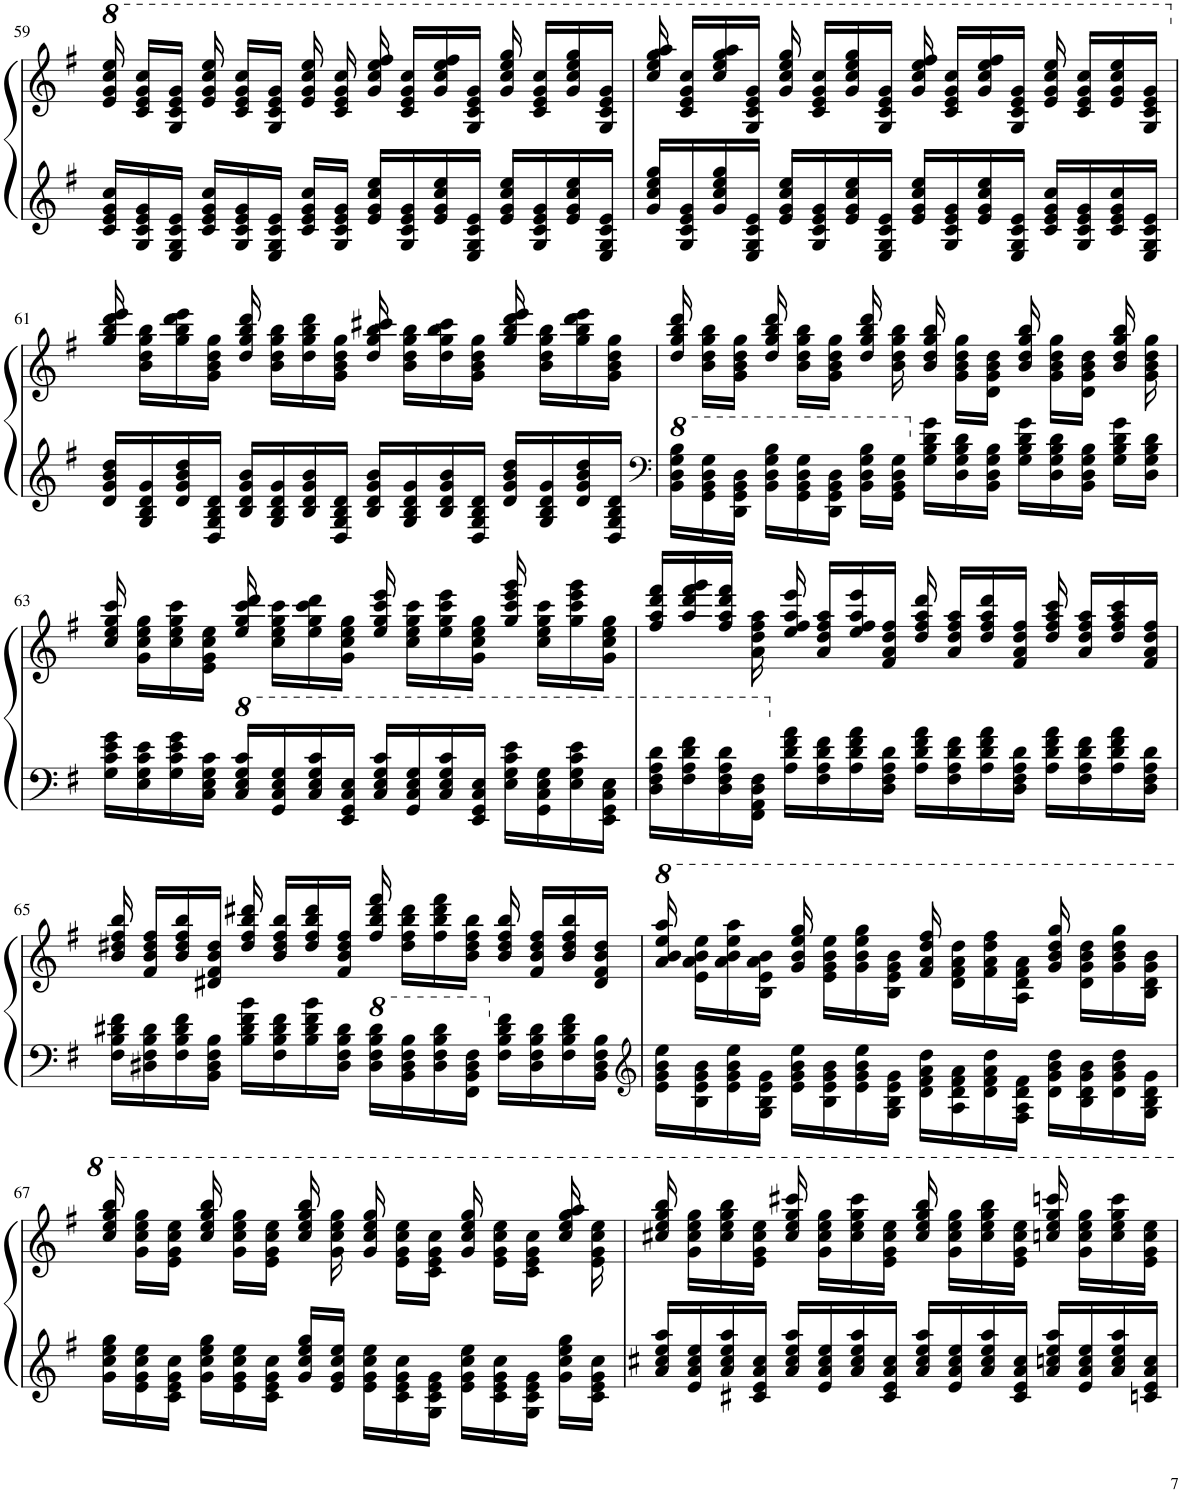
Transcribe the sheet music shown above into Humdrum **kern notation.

**kern	**kern
*part1	*part1
*staff2	*staff1
*I"Piano	*
*I'Pno.	*
!!LO:PB:g=z
*clefG2	*clefG2
*k[f#]	*k[f#]
*M4/4	*M4/4
*	*8va
=59	=59
16c/ 16e/ 16g/ 16cc/LL	16ee/ 16gg/ 16ccc/ 16eee/
16G/ 16c/ 16e/ 16g/	16cc/ 16ee/ 16gg/ 16ccc/LL
16E/ 16G/ 16c/ 16e/JJ	16g/ 16cc/ 16ee/ 16gg/JJ
16c/ 16e/ 16g/ 16cc/LL	16ee/ 16gg/ 16ccc/ 16eee/
16G/ 16c/ 16e/ 16g/	16cc/ 16ee/ 16gg/ 16ccc/LL
16E/ 16G/ 16c/ 16e/JJ	16g/ 16cc/ 16ee/ 16gg/JJ
16c/ 16e/ 16g/ 16cc/LL	16ee/ 16gg/ 16ccc/ 16eee/
16G/ 16c/ 16e/ 16g/JJ	16cc/ 16ee/ 16gg/ 16ccc/
16e/ 16g/ 16cc/ 16ee/LL	16gg/ 16ccc/ 16eee/ 16fff#/
16G/ 16c/ 16e/ 16g/	16cc/ 16ee/ 16gg/ 16ccc/LL
16e/ 16g/ 16cc/ 16ee/	16gg/ 16ccc/ 16eee/ 16fff#/
16E/ 16G/ 16c/ 16e/JJ	16g/ 16cc/ 16ee/ 16gg/JJ
16e/ 16g/ 16cc/ 16ee/LL	16gg/ 16ccc/ 16eee/ 16ggg/
16G/ 16c/ 16e/ 16g/	16cc/ 16ee/ 16gg/ 16ccc/LL
16e/ 16g/ 16cc/ 16ee/	16gg/ 16ccc/ 16eee/ 16ggg/
16E/ 16G/ 16c/ 16e/JJ	16g/ 16cc/ 16ee/ 16gg/JJ
=60	=60
16g/ 16cc/ 16ee/ 16gg/LL	16ccc/ 16eee/ 16ggg/ 16aaa/
16G/ 16c/ 16e/ 16g/	16cc/ 16ee/ 16gg/ 16ccc/LL
16g/ 16cc/ 16ee/ 16gg/	16ccc/ 16eee/ 16ggg/ 16aaa/
16E/ 16G/ 16c/ 16e/JJ	16g/ 16cc/ 16ee/ 16gg/JJ
16e/ 16g/ 16cc/ 16ee/LL	16gg/ 16ccc/ 16eee/ 16ggg/
16G/ 16c/ 16e/ 16g/	16cc/ 16ee/ 16gg/ 16ccc/LL
16e/ 16g/ 16cc/ 16ee/	16gg/ 16ccc/ 16eee/ 16ggg/
16E/ 16G/ 16c/ 16e/JJ	16g/ 16cc/ 16ee/ 16gg/JJ
16e/ 16g/ 16cc/ 16ee/LL	16gg/ 16ccc/ 16eee/ 16fff#/
16G/ 16c/ 16e/ 16g/	16cc/ 16ee/ 16gg/ 16ccc/LL
16e/ 16g/ 16cc/ 16ee/	16gg/ 16ccc/ 16eee/ 16fff#/
16E/ 16G/ 16c/ 16e/JJ	16g/ 16cc/ 16ee/ 16gg/JJ
16c/ 16e/ 16g/ 16cc/LL	16ee/ 16gg/ 16ccc/ 16eee/
16G/ 16c/ 16e/ 16g/	16cc/ 16ee/ 16gg/ 16ccc/LL
16c/ 16e/ 16g/ 16cc/	16ee/ 16gg/ 16ccc/ 16eee/
16E/ 16G/ 16c/ 16e/JJ	16g/ 16cc/ 16ee/ 16gg/JJ
!!LO:LB:g=z
=61	=61
*	*X8va
16d/ 16g/ 16b/ 16dd/LL	16gg/ 16bb/ 16ddd/ 16eee/
16G/ 16B/ 16d/ 16g/	16b\ 16dd\ 16gg\ 16bb\LL
16d/ 16g/ 16b/ 16dd/	16gg\ 16bb\ 16ddd\ 16eee\
16D/ 16G/ 16B/ 16d/JJ	16g\ 16b\ 16dd\ 16gg\JJ
16B/ 16d/ 16g/ 16b/LL	16dd/ 16gg/ 16bb/ 16ddd/
16G/ 16B/ 16d/ 16g/	16b\ 16dd\ 16gg\ 16bb\LL
16B/ 16d/ 16g/ 16b/	16dd\ 16gg\ 16bb\ 16ddd\
16D/ 16G/ 16B/ 16d/JJ	16g\ 16b\ 16dd\ 16gg\JJ
16B/ 16d/ 16g/ 16b/LL	16dd/ 16gg/ 16bb/ 16ccc#X/
16G/ 16B/ 16d/ 16g/	16b\ 16dd\ 16gg\ 16bb\LL
16B/ 16d/ 16g/ 16b/	16dd\ 16gg\ 16bb\ 16ccc#\
16D/ 16G/ 16B/ 16d/JJ	16g\ 16b\ 16dd\ 16gg\JJ
16d/ 16g/ 16b/ 16dd/LL	16gg/ 16bb/ 16ddd/ 16eee/
16G/ 16B/ 16d/ 16g/	16b\ 16dd\ 16gg\ 16bb\LL
16d/ 16g/ 16b/ 16dd/	16gg\ 16bb\ 16ddd\ 16eee\
16D/ 16G/ 16B/ 16d/JJ	16g\ 16b\ 16dd\ 16gg\JJ
=62	=62
*clefF4	*
*8va	*
16B\ 16d\ 16g\ 16b\LL	16dd/ 16gg/ 16bb/ 16ddd/
16G\ 16B\ 16d\ 16g\	16b\ 16dd\ 16gg\ 16bb\LL
16D\ 16G\ 16B\ 16d\JJ	16g\ 16b\ 16dd\ 16gg\JJ
16B\ 16d\ 16g\ 16b\LL	16dd/ 16gg/ 16bb/ 16ddd/
16G\ 16B\ 16d\ 16g\	16b\ 16dd\ 16gg\ 16bb\LL
16D\ 16G\ 16B\ 16d\JJ	16g\ 16b\ 16dd\ 16gg\JJ
16B\ 16d\ 16g\ 16b\LL	16dd/ 16gg/ 16bb/ 16ddd/
16G\ 16B\ 16d\ 16g\JJ	16b\ 16dd\ 16gg\ 16bb\
*X8va	*
16G\ 16B\ 16d\ 16g\LL	16b/ 16dd/ 16gg/ 16bb/
16D\ 16G\ 16B\ 16d\	16g\ 16b\ 16dd\ 16gg\LL
16BB\ 16D\ 16G\ 16B\JJ	16d\ 16g\ 16b\ 16dd\JJ
16G\ 16B\ 16d\ 16g\LL	16b/ 16dd/ 16gg/ 16bb/
16D\ 16G\ 16B\ 16d\	16g\ 16b\ 16dd\ 16gg\LL
16BB\ 16D\ 16G\ 16B\JJ	16d\ 16g\ 16b\ 16dd\JJ
16G\ 16B\ 16d\ 16g\LL	16b/ 16dd/ 16gg/ 16bb/
16D\ 16G\ 16B\ 16d\JJ	16g\ 16b\ 16dd\ 16gg\
!!LO:LB:g=z
=63	=63
16G\ 16c\ 16e\ 16g\LL	16cc/ 16ee/ 16gg/ 16ccc/
16E\ 16G\ 16c\ 16e\	16g\ 16cc\ 16ee\ 16gg\LL
16G\ 16c\ 16e\ 16g\	16cc\ 16ee\ 16gg\ 16ccc\
16C\ 16E\ 16G\ 16c\JJ	16e\ 16g\ 16cc\ 16ee\JJ
*8va	*
16c/ 16e/ 16g/ 16cc/LL	16ee/ 16gg/ 16ccc/ 16ddd/
16G/ 16c/ 16e/ 16g/	16cc\ 16ee\ 16gg\ 16ccc\LL
16c/ 16e/ 16g/ 16cc/	16ee\ 16gg\ 16ccc\ 16ddd\
16E/ 16G/ 16c/ 16e/JJ	16g\ 16cc\ 16ee\ 16gg\JJ
16c/ 16e/ 16g/ 16cc/LL	16ee/ 16gg/ 16ccc/ 16eee/
16G/ 16c/ 16e/ 16g/	16cc\ 16ee\ 16gg\ 16ccc\LL
16c/ 16e/ 16g/ 16cc/	16ee\ 16gg\ 16ccc\ 16eee\
16E/ 16G/ 16c/ 16e/JJ	16g\ 16cc\ 16ee\ 16gg\JJ
16e\ 16g\ 16cc\ 16ee\LL	16gg/ 16ccc/ 16eee/ 16ggg/
16G\ 16c\ 16e\ 16g\	16cc\ 16ee\ 16gg\ 16ccc\LL
16e\ 16g\ 16cc\ 16ee\	16gg\ 16ccc\ 16eee\ 16ggg\
16E\ 16G\ 16c\ 16e\JJ	16g\ 16cc\ 16ee\ 16gg\JJ
=64	=64
16d\ 16f#\ 16a\ 16dd\LL	16ff#/ 16aa/ 16ddd/ 16fff#/LL
16f#\ 16a\ 16dd\ 16ff#\	16aa/ 16ddd/ 16fff#/ 16ggg/
16d\ 16f#\ 16a\ 16dd\	16ff#/ 16aa/ 16ddd/ 16fff#/JJ
16F#\ 16A\ 16d\ 16f#\JJ	16a\ 16dd\ 16ff#\ 16aa\
*X8va	*
16A\ 16d\ 16f#\ 16a\LL	16ee/ 16ff#/ 16aa/ 16eee/
16F#\ 16A\ 16d\ 16f#\	16a/ 16dd/ 16ff#/ 16aa/LL
16A\ 16d\ 16f#\ 16a\	16ee/ 16ff#/ 16aa/ 16eee/
16D\ 16F#\ 16A\ 16d\JJ	16f#/ 16a/ 16dd/ 16ff#/JJ
16A\ 16d\ 16f#\ 16a\LL	16dd/ 16ff#/ 16aa/ 16ddd/
16F#\ 16A\ 16d\ 16f#\	16a/ 16dd/ 16ff#/ 16aa/LL
16A\ 16d\ 16f#\ 16a\	16dd/ 16ff#/ 16aa/ 16ddd/
16D\ 16F#\ 16A\ 16d\JJ	16f#/ 16a/ 16dd/ 16ff#/JJ
16A\ 16d\ 16f#\ 16a\LL	16dd/ 16ff#/ 16aa/ 16ccc/
16F#\ 16A\ 16d\ 16f#\	16a/ 16dd/ 16ff#/ 16aa/LL
16A\ 16d\ 16f#\ 16a\	16dd/ 16ff#/ 16aa/ 16ccc/
16D\ 16F#\ 16A\ 16d\JJ	16f#/ 16a/ 16dd/ 16ff#/JJ
!!LO:LB:g=z
=65	=65
16F#\ 16B\ 16d#X\ 16f#\LL	16b/ 16dd#X/ 16ff#/ 16bb/
16D#X\ 16F#\ 16B\ 16d#\	16f#/ 16b/ 16dd#/ 16ff#/LL
16F#\ 16B\ 16d#\ 16f#\	16b/ 16dd#/ 16ff#/ 16bb/
16BB\ 16D#\ 16F#\ 16B\JJ	16d#X/ 16f#/ 16b/ 16dd#/JJ
16B\ 16d#\ 16f#\ 16b\LL	16dd#/ 16ff#/ 16bb/ 16ddd#X/
16F#\ 16B\ 16d#\ 16f#\	16b/ 16dd#/ 16ff#/ 16bb/LL
16B\ 16d#\ 16f#\ 16b\	16dd#/ 16ff#/ 16bb/ 16ddd#/
16D#\ 16F#\ 16B\ 16d#\JJ	16f#/ 16b/ 16dd#/ 16ff#/JJ
*8va	*
16d#\ 16f#\ 16b\ 16dd#\LL	16ff#/ 16bb/ 16ddd#/ 16fff#/
16B\ 16d#\ 16f#\ 16b\	16dd#\ 16ff#\ 16bb\ 16ddd#\LL
16d#\ 16f#\ 16b\ 16dd#\	16ff#\ 16bb\ 16ddd#\ 16fff#\
16F#\ 16B\ 16d#\ 16f#\JJ	16b\ 16dd#\ 16ff#\ 16bb\JJ
*X8va	*
16F#\ 16B\ 16d#\ 16f#\LL	16b/ 16dd#/ 16ff#/ 16bb/
16D#\ 16F#\ 16B\ 16d#\	16f#/ 16b/ 16dd#/ 16ff#/LL
16F#\ 16B\ 16d#\ 16f#\	16b/ 16dd#/ 16ff#/ 16bb/
16BB\ 16D#\ 16F#\ 16B\JJ	16d#/ 16f#/ 16b/ 16dd#/JJ
=66	=66
*clefG2	*
16e\ 16g\ 16b\ 16ee\LL	16aa/ 16bb/ 16eee/ 16aaa/
16B\ 16e\ 16g\ 16b\	16ee\ 16aa\ 16bb\ 16eee\LL
16e\ 16g\ 16b\ 16ee\	16aa\ 16bb\ 16eee\ 16aaa\
16G\ 16B\ 16e\ 16g\JJ	16b\ 16ee\ 16aa\ 16bb\JJ
16e\ 16g\ 16b\ 16ee\LL	16gg/ 16bb/ 16eee/ 16ggg/
16B\ 16e\ 16g\ 16b\	16ee\ 16gg\ 16bb\ 16eee\LL
16e\ 16g\ 16b\ 16ee\	16gg\ 16bb\ 16eee\ 16ggg\
16G\ 16B\ 16e\ 16g\JJ	16b\ 16ee\ 16gg\ 16bb\JJ
16d\ 16f#\ 16a\ 16dd\LL	16ff#/ 16aa/ 16ddd/ 16fff#/
16A\ 16d\ 16f#\ 16a\	16dd\ 16ff#\ 16aa\ 16ddd\LL
16d\ 16f#\ 16a\ 16dd\	16ff#\ 16aa\ 16ddd\ 16fff#\
16F#\ 16A\ 16d\ 16f#\JJ	16a\ 16dd\ 16ff#\ 16aa\JJ
16d\ 16g\ 16b\ 16dd\LL	16gg/ 16bb/ 16ddd/ 16ggg/
16B\ 16d\ 16g\ 16b\	16dd\ 16gg\ 16bb\ 16ddd\LL
16d\ 16g\ 16b\ 16dd\	16gg\ 16bb\ 16ddd\ 16ggg\
16G\ 16B\ 16d\ 16g\JJ	16b\ 16dd\ 16gg\ 16bb\JJ
!!LO:LB:g=z
=67	=67
16g\ 16cc\ 16ee\ 16gg\LL	16ccc/ 16eee/ 16ggg/ 16bbb/
16e\ 16g\ 16cc\ 16ee\	16gg\ 16ccc\ 16eee\ 16ggg\LL
16c\ 16e\ 16g\ 16cc\JJ	16ee\ 16gg\ 16ccc\ 16eee\JJ
16g\ 16cc\ 16ee\ 16gg\LL	16ccc/ 16eee/ 16ggg/ 16bbb/
16e\ 16g\ 16cc\ 16ee\	16gg\ 16ccc\ 16eee\ 16ggg\LL
16c\ 16e\ 16g\ 16cc\JJ	16ee\ 16gg\ 16ccc\ 16eee\JJ
16g/ 16cc/ 16ee/ 16gg/LL	16ccc/ 16eee/ 16ggg/ 16bbb/
16e/ 16g/ 16cc/ 16ee/JJ	16gg\ 16ccc\ 16eee\ 16ggg\
16e\ 16g\ 16cc\ 16ee\LL	16gg/ 16ccc/ 16eee/ 16ggg/
16c\ 16e\ 16g\ 16cc\	16ee\ 16gg\ 16ccc\ 16eee\LL
16G\ 16c\ 16e\ 16g\JJ	16cc\ 16ee\ 16gg\ 16ccc\JJ
16e\ 16g\ 16cc\ 16ee\LL	16gg/ 16ccc/ 16eee/ 16ggg/
16c\ 16e\ 16g\ 16cc\	16ee\ 16gg\ 16ccc\ 16eee\LL
16G\ 16c\ 16e\ 16g\JJ	16cc\ 16ee\ 16gg\ 16ccc\JJ
16g\ 16cc\ 16ee\ 16gg\LL	16ccc/ 16eee/ 16ggg/ 16aaa/
16c\ 16e\ 16g\ 16cc\JJ	16ee\ 16gg\ 16ccc\ 16eee\
=68	=68
16a/ 16cc#X/ 16ee/ 16aa/LL	16ccc#X/ 16eee/ 16ggg/ 16bbb/
16e/ 16a/ 16cc#/ 16ee/	16gg\ 16ccc#\ 16eee\ 16ggg\LL
16a/ 16cc#/ 16ee/ 16aa/	16ccc#\ 16eee\ 16ggg\ 16bbb\
16c#X/ 16e/ 16a/ 16cc#/JJ	16ee\ 16gg\ 16ccc#\ 16eee\JJ
16a/ 16cc#/ 16ee/ 16aa/LL	16ccc#/ 16eee/ 16ggg/ 16cccc#X/
16e/ 16a/ 16cc#/ 16ee/	16gg\ 16ccc#\ 16eee\ 16ggg\LL
16a/ 16cc#/ 16ee/ 16aa/	16ccc#\ 16eee\ 16ggg\ 16cccc#\
16c#/ 16e/ 16a/ 16cc#/JJ	16ee\ 16gg\ 16ccc#\ 16eee\JJ
16a/ 16cc#/ 16ee/ 16aa/LL	16ccc#/ 16eee/ 16ggg/ 16bbb/
16e/ 16a/ 16cc#/ 16ee/	16gg\ 16ccc#\ 16eee\ 16ggg\LL
16a/ 16cc#/ 16ee/ 16aa/	16ccc#\ 16eee\ 16ggg\ 16bbb\
16c#/ 16e/ 16a/ 16cc#/JJ	16ee\ 16gg\ 16ccc#\ 16eee\JJ
16a/ 16ccn/ 16ee/ 16aa/LL	16cccn/ 16eee/ 16ggg/ 16ccccn/
16e/ 16a/ 16cc/ 16ee/	16gg\ 16ccc\ 16eee\ 16ggg\LL
16a/ 16cc/ 16ee/ 16aa/	16ccc\ 16eee\ 16ggg\ 16cccc\
16cn/ 16e/ 16a/ 16cc/JJ	16ee\ 16gg\ 16ccc\ 16eee\JJ
=	=
*-	*-
